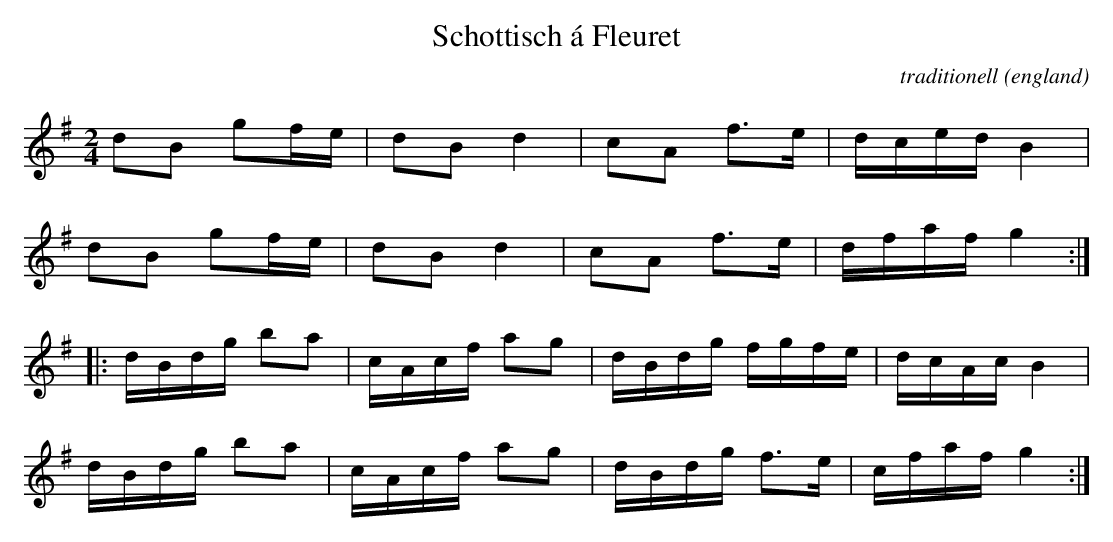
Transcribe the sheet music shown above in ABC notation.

X:1
T:Schottisch á Fleuret
O:england
C:traditionell
M:2/4
L:1/16
K:G
d2B2 g2fe|d2B2d4|c2A2 f3e|dcedB4|
d2B2 g2fe|d2B2d4|c2A2 f3e|dfafg4:|
|:dBdg b2a2|cAcf a2g2|dBdg fgfe|dcAcB4|
dBdg b2a2|cAcf a2g2|dBdg f3e|cfafg4:|
